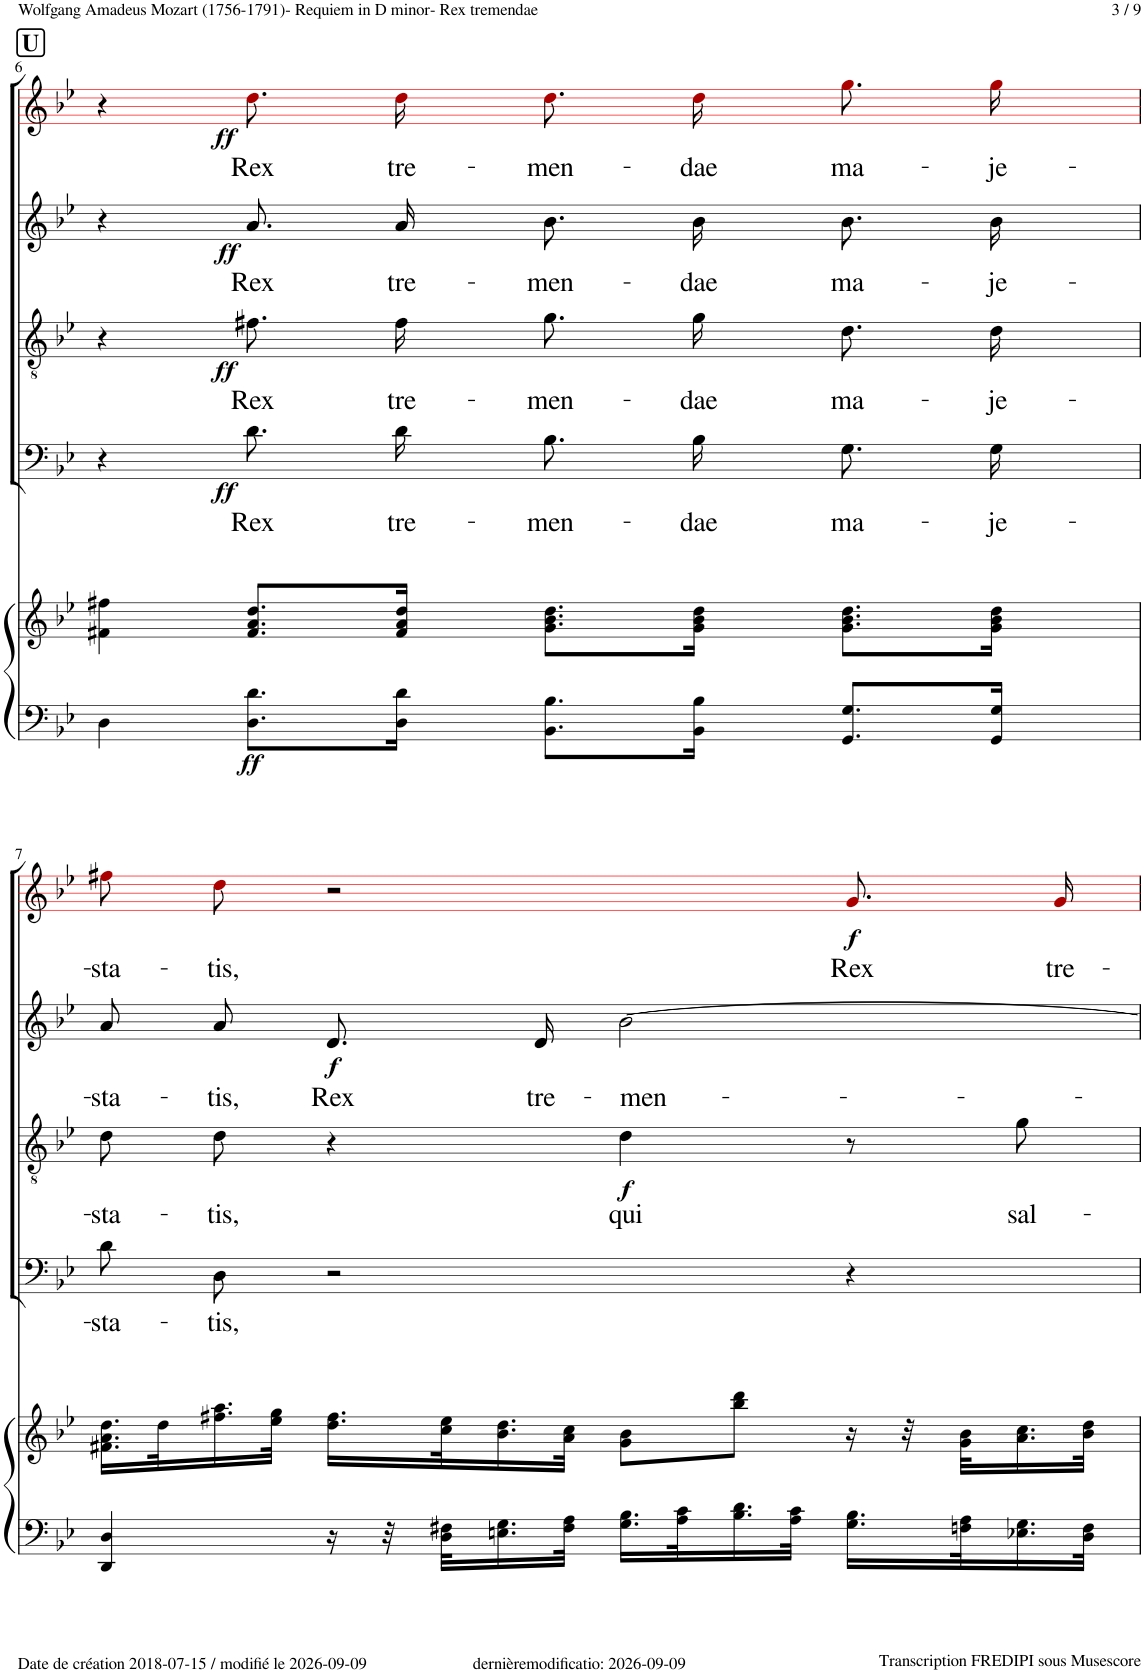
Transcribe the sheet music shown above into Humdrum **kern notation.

**kern	**kern	**dynam	**kern	**text	**dynam	**kern	**text	**dynam	**kern	**text	**dynam	**kern	**text	**dynam
*part5	*part5	*part5	*part4	*part4	*part4	*part3	*part3	*part3	*part2	*part2	*part2	*part1	*part1	*part1
*staff6	*staff5	*staff5/6	*staff4	*staff4	*staff4	*staff3	*staff3	*staff3	*staff2	*staff2	*staff2	*staff1	*staff1	*staff1
*I"Piano	*	*	*I"Bass	*	*	*I"Tenor	*	*	*I"Alto	*	*	*I"Soprano	*	*
*I'Pno	*	*	*	*	*	*	*	*	*	*	*	*	*	*
!!LO:PB:g=z
*clefF4	*clefG2	*	*clefF4	*	*	*clefGv2	*	*	*clefG2	*	*	*clefG2	*	*
*	*	*	*	*	*	*	*	*	*	*	*	*ITrd1c2	*	*
*k[b-e-]	*k[b-e-]	*	*k[b-e-]	*	*	*k[b-e-]	*	*	*k[b-e-]	*	*	*k[b-e-]	*	*
*M8/8	*M8/8	*	*M8/8	*	*	*M8/8	*	*	*M8/8	*	*	*M8/8	*	*
*met(c)	*met(c)	*	*met(c)	*	*	*met(c)	*	*	*met(c)	*	*	*met(c)	*	*
!!LO:REH:place=s1:a:B:cj:fs=14:t=U
=6	=6	=6	=6	=6	=6	=6	=6	=6	=6	=6	=6	=6	=6	=6
4D\	4f#X\ 4ff#X\	.	4r	.	.	4r	.	.	4r	.	.	4r	.	.
!	!	!LO:DY:b=2	!	!LO:LY:b	!LO:DY:b	!	!LO:LY:b	!LO:DY:b	!	!LO:LY:b	!LO:DY:b	!	!LO:LY:b	!LO:DY:b
8.D\ 8.d\L	8.f#/ 8.a/ 8.dd/L	ff	8.d!\L	Rex	ff	8.f#X!\L	Rex	ff	8.a!/L	Rex	ff	8.dd!i\L	Rex	ff
!	!	!	!	!LO:LY:b	!	!	!LO:LY:b	!	!	!LO:LY:b	!	!	!LO:LY:b	!
16D\ 16d\Jk	16f#/ 16a/ 16dd/Jk	.	16d!\K	tre-	.	16f#!\K	tre-	.	16a!/K	tre-	.	16dd!i\K	tre-	.
!	!	!	!	!LO:LY:b	!	!	!LO:LY:b	!	!	!LO:LY:b	!	!	!LO:LY:b	!
8.BB-\ 8.B-\L	8.g\ 8.b-\ 8.dd\L	.	8.B-!\	-men-	.	8.g!\	-men-	.	8.b-!/	-men-	.	8.dd!i\	-men-	.
!	!	!	!	!LO:LY:b	!	!	!LO:LY:b	!	!	!LO:LY:b	!	!	!LO:LY:b	!
16BB-\ 16B-\Jk	16g\ 16b-\ 16dd\Jk	.	16B-!\K	-dae	.	16g!\K	-dae	.	16b-!/K	-dae	.	16dd!i\K	-dae	.
!	!	!	!	!LO:LY:b	!	!	!LO:LY:b	!	!	!LO:LY:b	!	!	!LO:LY:b	!
8.GG/ 8.G/L	8.g\ 8.b-\ 8.dd\L	.	8.G!\	ma-	.	8.d!\	ma-	.	8.b-!/	ma-	.	8.gg!i\	ma-	.
!	!	!	!	!LO:LY:b	!	!	!LO:LY:b	!	!	!LO:LY:b	!	!	!LO:LY:b	!
16GG/ 16G/Jk	16g\ 16b-\ 16dd\Jk	.	16G!\Jk	-je-	.	16d!\Jk	-je-	.	16b-!/Jk	-je-	.	16gg!i\Jk	-je-	.
!!LO:LB:g=z
=7	=7	=7	=7	=7	=7	=7	=7	=7	=7	=7	=7	=7	=7	=7
!	!	!	!	!LO:LY:b	!	!	!LO:LY:b	!	!	!LO:LY:b	!	!	!LO:LY:b	!
4DD/ 4D/	16.f#X\ 16.a\ 16.dd\LL	.	8d!\L	-sta-	.	8d!\L	-sta-	.	8a!/L	-sta-	.	8ff#X!i\L	-sta-	.
.	32dd\K	.	.	.	.	.	.	.	.	.	.	.	.	.
!	!	!	!	!LO:LY:b	!	!	!LO:LY:b	!	!	!LO:LY:b	!	!	!LO:LY:b	!
.	16.ff#X\ 16.aa\	.	8D!\J	-tis,	.	8d!\J	-tis,	.	8a'~!/	-tis,	.	8dd!i\J	-tis,	.
.	32ee-\ 32gg\JJk	.	.	.	.	.	.	.	.	.	.	.	.	.
!	!	!	!	!	!	!	!	!	!	!LO:LY:b	!LO:DY:b	!	!	!
16r	16.dd\ 16.ff#\LL	.	2r	.	.	4r	.	.	8.d!/	Rex	f	2r	.	.
32r	.	.	.	.	.	.	.	.	.	.	.	.	.	.
32D\ 32F#X\KLL	32cc\ 32ee-\K	.	.	.	.	.	.	.	.	.	.	.	.	.
16.En\ 16.G\	16.b-\ 16.dd\	.	.	.	.	.	.	.	.	.	.	.	.	.
!	!	!	!	!	!	!	!	!	!	!LO:LY:b	!	!	!	!
.	.	.	.	.	.	.	.	.	16d!/Jk	tre-	.	.	.	.
32F#\ 32A\JJk	32a\ 32cc\JJk	.	.	.	.	.	.	.	.	.	.	.	.	.
!	!	!	!	!	!	!	!LO:LY:b	!LO:DY:b	!	!LO:LY:b	!	!	!	!
16.G\ 16.B-\LL	8g\ 8b-\L	.	.	.	.	4d!\	qui	f	[2b-!\	-men-	.	.	.	.
32A\ 32c\K	.	.	.	.	.	.	.	.	.	.	.	.	.	.
16.B-\ 16.d\	8bb-\ 8ddd\J	.	.	.	.	.	.	.	.	.	.	.	.	.
32A\ 32c\JJk	.	.	.	.	.	.	.	.	.	.	.	.	.	.
!	!	!	!	!	!	!	!	!	!	!	!	!	!LO:LY:b	!LO:DY:b
16.G\ 16.B-\LL	16r	.	4r	.	.	8r	.	.	.	.	.	8.g!i/L	Rex	f
.	32r	.	.	.	.	.	.	.	.	.	.	.	.	.
32Fn\ 32A\K	32g\ 32b-\KLL	.	.	.	.	.	.	.	.	.	.	.	.	.
!	!	!	!	!	!	!	!LO:LY:b	!	!	!	!	!	!	!
16.E-X\ 16.G\	16.a\ 16.cc\	.	.	.	.	8g!\	sal-	.	.	.	.	.	.	.
!	!	!	!	!	!	!	!	!	!	!	!	!	!LO:LY:b	!
.	.	.	.	.	.	.	.	.	.	.	.	16g!i/Jk	tre-	.
32D\ 32F\JJk	32b-\ 32dd\JJk	.	.	.	.	.	.	.	.	.	.	.	.	.
=	=	=	=	=	=	=	=	=	=	=	=	=	=	=
*-	*-	*-	*-	*-	*-	*-	*-	*-	*-	*-	*-	*-	*-	*-
